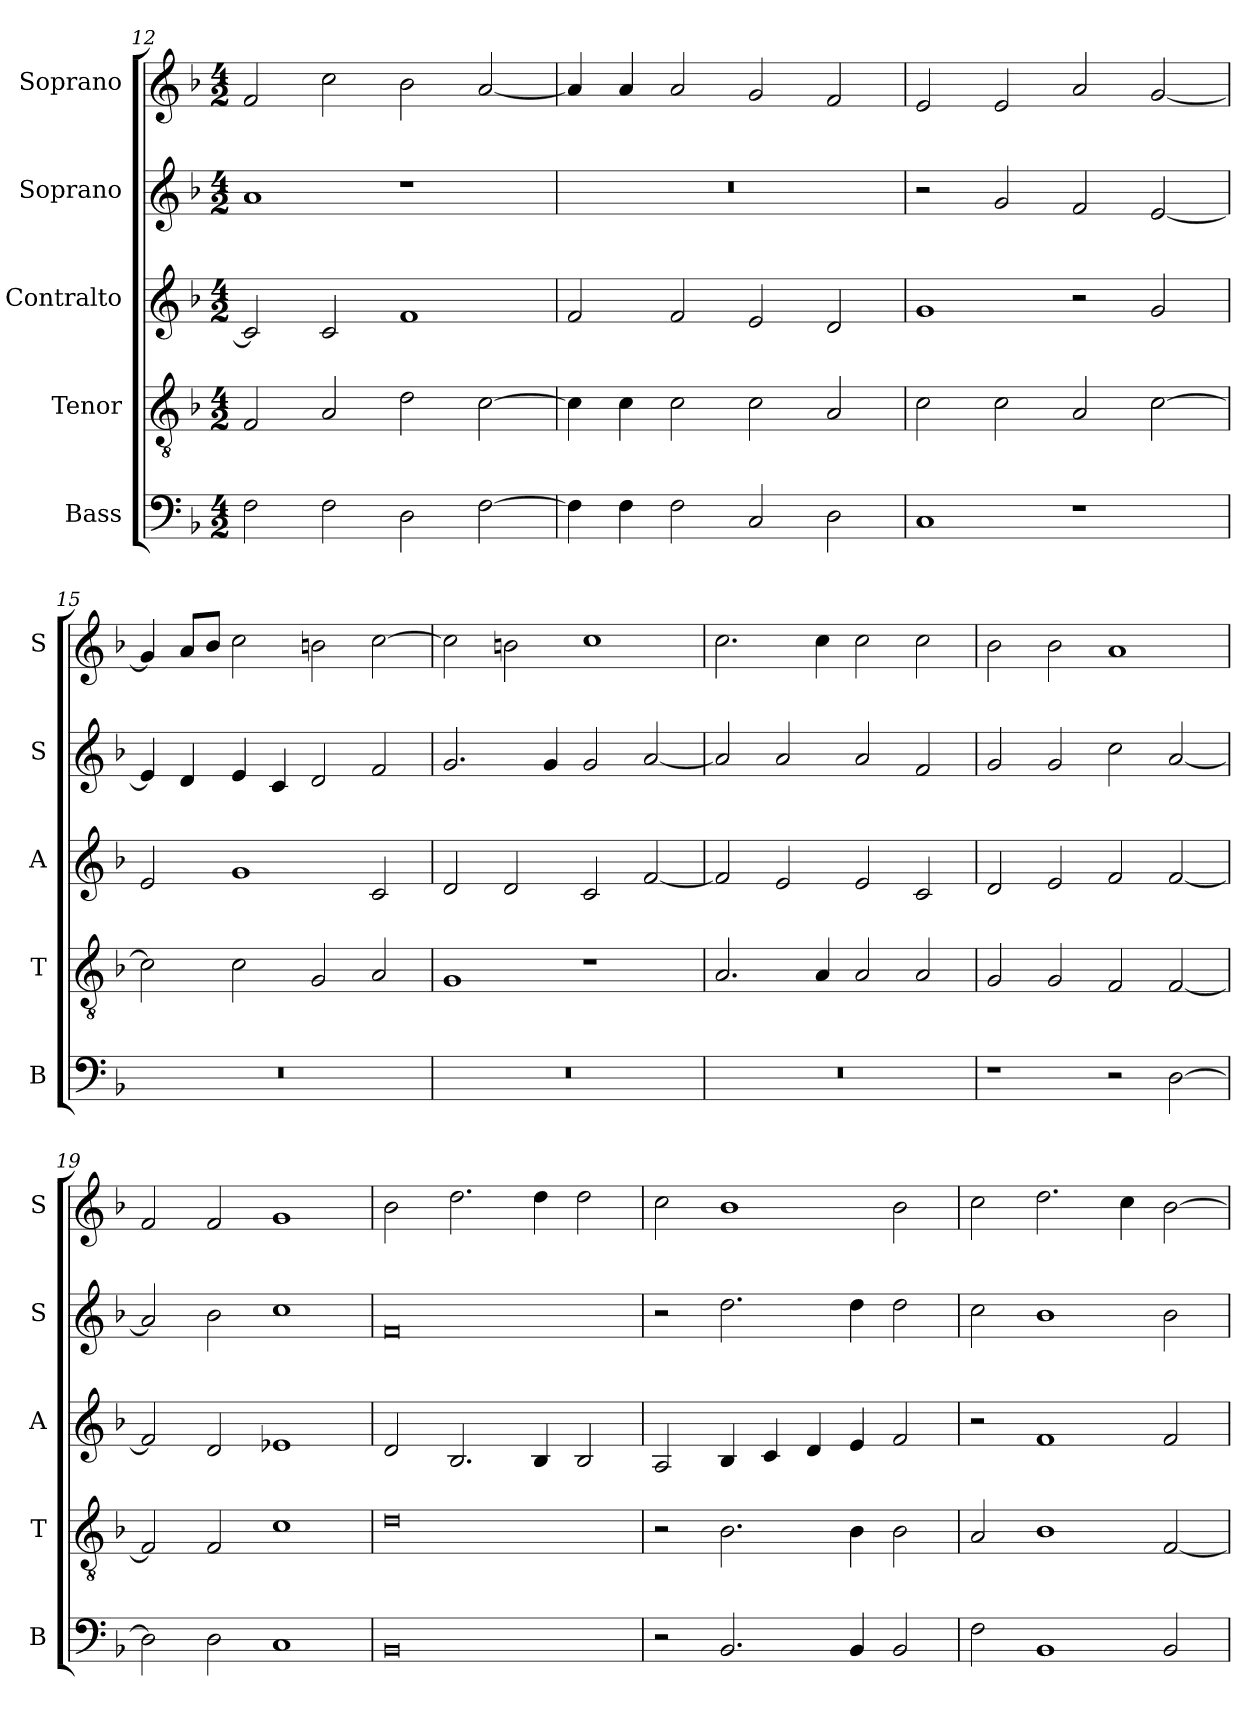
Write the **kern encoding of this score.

**kern	**kern	**kern	**kern	**kern
*part5	*part4	*part3	*part2	*part1
*staff5	*staff4	*staff3	*staff2	*staff1
*I"Bass	*I"Tenor	*I"Contralto	*I"Soprano	*I"Soprano
*I'B	*I'T	*I'A	*I'S	*I'S
*clefF4	*clefGv2	*clefG2	*clefG2	*clefG2
*k[b-]	*k[b-]	*k[b-]	*k[b-]	*k[b-]
*F:ion	*F:ion	*F:ion	*F:ion	*F:ion
*M4/2	*M4/2	*M4/2	*M4/2	*M4/2
=12	=12	=12	=12	=12
2F	2F	2c]	1a	2f
2F	2A	2c	.	2cc
2D	2d	1f	1r	2b-
[2F	[2c	.	.	[2a
=13	=13	=13	=13	=13
4F]	4c]	2f	0r	4a]
4F	4c	.	.	4a
2F	2c	2f	.	2a
2C	2c	2e	.	2g
2D	2A	2d	.	2f
=14	=14	=14	=14	=14
1C	2c	1g	2r	2e
.	2c	.	2g	2e
1r	2A	2r	2f	2a
.	[2c	2g	[2e	[2g
=15	=15	=15	=15	=15
0r	2c]	2e	4e]	4g]
.	.	.	4d	8a/L
.	.	.	.	8b-/J
.	2c	1g	4e	2cc
.	.	.	4c	.
.	2G	.	2d	2bn
.	2A	2c	2f	[2cc
=16	=16	=16	=16	=16
0r	1G	2d	2.g	2cc]
.	.	2d	.	2bn
.	.	.	4g	.
.	1r	2c	2g	1cc
.	.	[2f	[2a	.
=17	=17	=17	=17	=17
0r	2.A	2f]	2a]	2.cc
.	.	2e	2a	.
.	4A	.	.	4cc
.	2A	2e	2a	2cc
.	2A	2c	2f	2cc
=18	=18	=18	=18	=18
1r	2G	2d	2g	2b-
.	2G	2e	2g	2b-
2r	2F	2f	2cc	1a
[2D	[2F	[2f	[2a	.
=19	=19	=19	=19	=19
2D]	2F]	2f]	2a]	2f
2D	2F	2d	2b-	2f
1C	1c	1e-X	1cc	1g
=20	=20	=20	=20	=20
0BB-	0d	2d	0f	2b-
.	.	2.B-	.	2.dd
.	.	4B-	.	4dd
.	.	2B-	.	2dd
=21	=21	=21	=21	=21
2r	2r	2A	2r	2cc
2.BB-	2.B-	4B-	2.dd	1b-
.	.	4c	.	.
.	.	4d	.	.
4BB-	4B-	4e	4dd	.
2BB-	2B-	2f	2dd	2b-
=22	=22	=22	=22	=22
2F	2A	2r	2cc	2cc
1BB-	1B-	1f	1b-	2.dd
.	.	.	.	4cc
2BB-	[2F	2f	2b-	[2b-
=	=	=	=	=
*-	*-	*-	*-	*-
